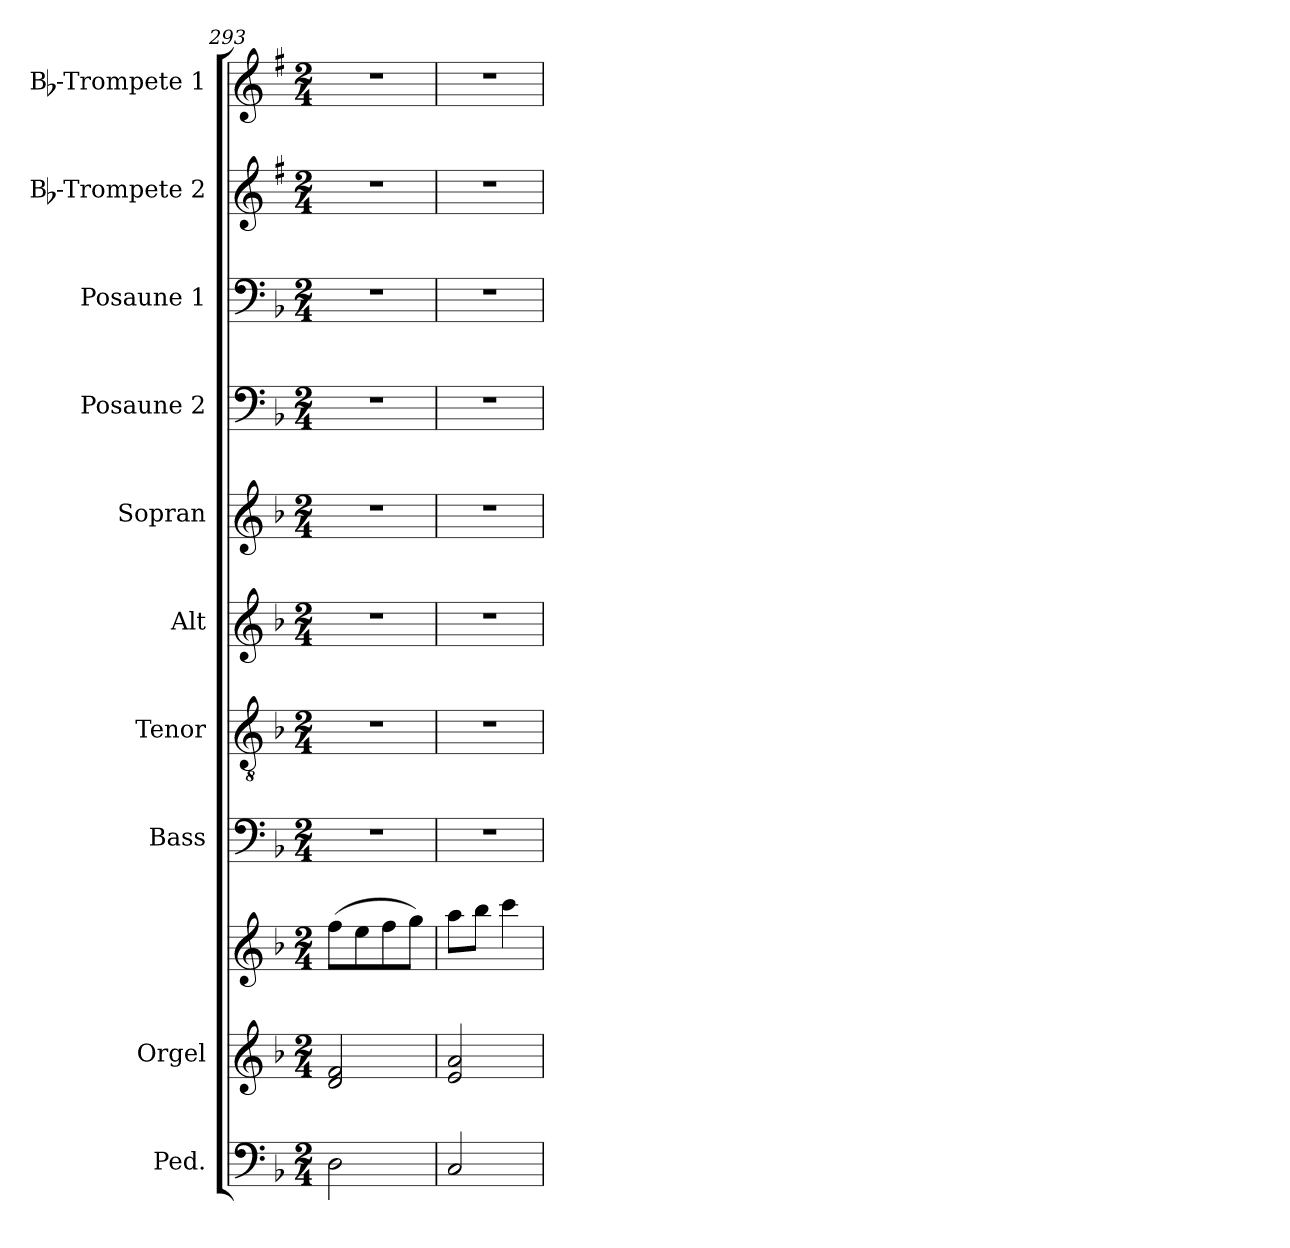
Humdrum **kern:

**kern	**kern	**kern	**kern	**kern	**kern	**kern	**kern	**kern	**kern	**kern
*part10	*part9	*part9	*part8	*part7	*part6	*part5	*part4	*part3	*part2	*part1
*staff11	*staff10	*staff9	*staff8	*staff7	*staff6	*staff5	*staff4	*staff3	*staff2	*staff1
*I"Ped.	*I"Orgel	*	*I"Bass	*I"Tenor	*I"Alt	*I"Sopran	*I"Posaune 2	*I"Posaune 1	*I"Bb-Trompete 2	*I"Bb-Trompete 1
*	*I'Org.	*	*I'B.	*I'T.	*I'A.	*I'S.	*I'Pos. 2	*I'Pos. 1	*I'Bb Trp. 2	*I'Bb Trp. 1
*clefF4	*clefG2	*clefG2	*clefF4	*clefGv2	*clefG2	*clefG2	*clefF4	*clefF4	*clefG2	*clefG2
*ITrd7c12	*	*	*	*	*	*	*	*	*ITrd1c2	*ITrd1c2
*k[b-]	*k[b-]	*k[b-]	*k[b-]	*k[b-]	*k[b-]	*k[b-]	*k[b-]	*k[b-]	*k[b-]	*k[b-]
*F:	*F:	*F:	*F:	*F:	*F:	*F:	*F:	*F:	*F:	*F:
*M2/4	*M2/4	*M2/4	*M2/4	*M2/4	*M2/4	*M2/4	*M2/4	*M2/4	*M2/4	*M2/4
=293	=293	=293	=293	=293	=293	=293	=293	=293	=293	=293
2DD\	2d/ 2f/	(>8ff\L	2r	2r	2r	2r	2r	2r	2r	2r
.	.	8ee\	.	.	.	.	.	.	.	.
.	.	8ff\	.	.	.	.	.	.	.	.
.	.	8gg\J)	.	.	.	.	.	.	.	.
=294	=294	=294	=294	=294	=294	=294	=294	=294	=294	=294
2CC/	2e/ 2a/	8aa\L	2r	2r	2r	2r	2r	2r	2r	2r
.	.	8bb-\J	.	.	.	.	.	.	.	.
.	.	4ccc\	.	.	.	.	.	.	.	.
=	=	=	=	=	=	=	=	=	=	=
*-	*-	*-	*-	*-	*-	*-	*-	*-	*-	*-
